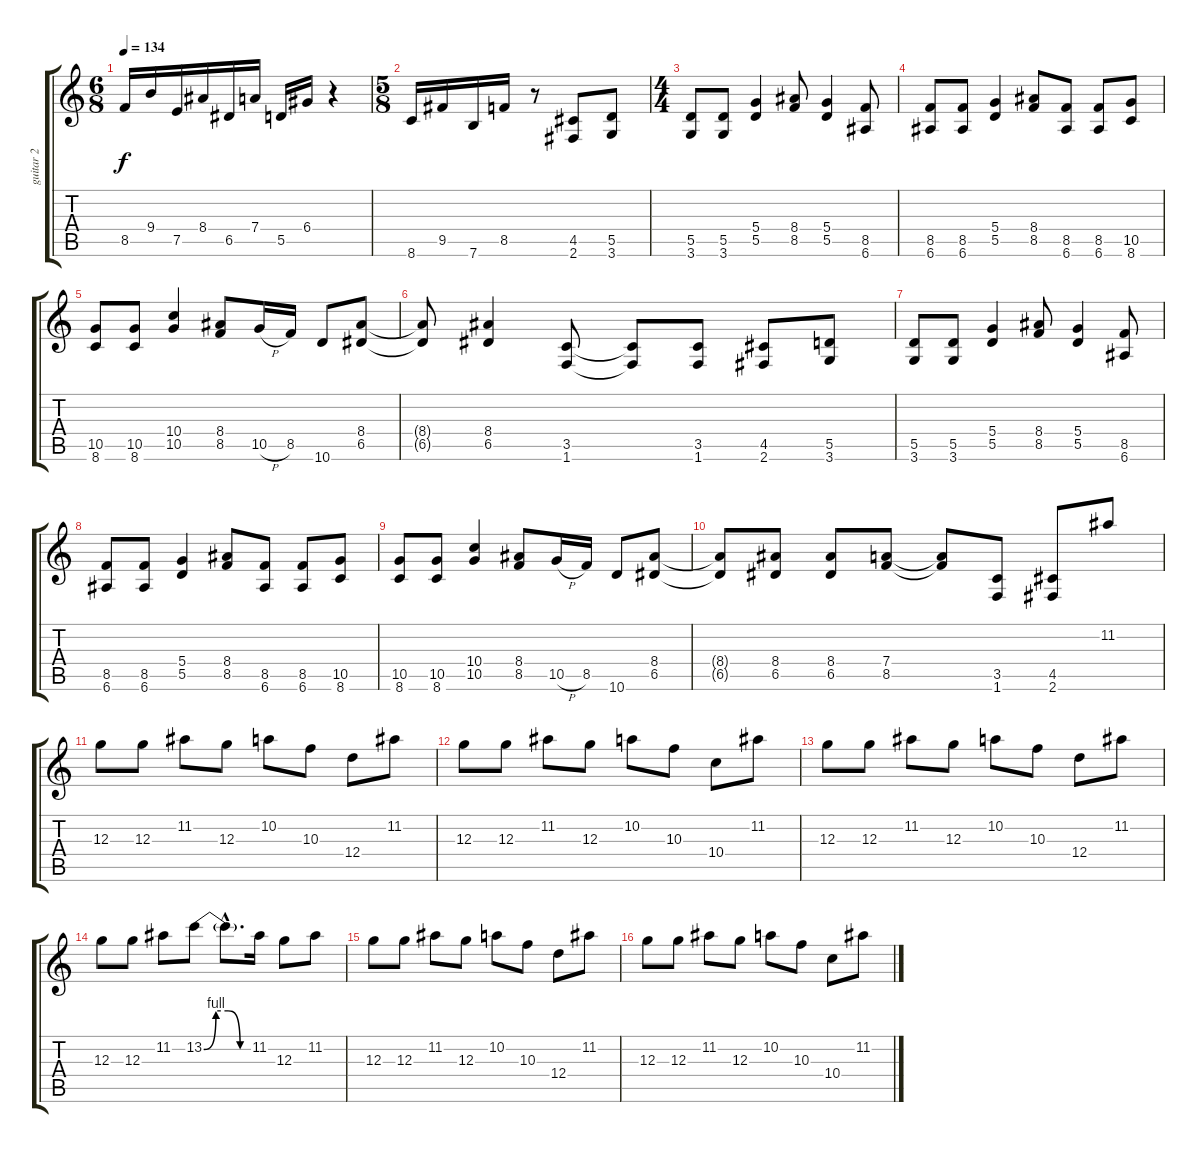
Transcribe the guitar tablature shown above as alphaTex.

\track ("guitar 2" "guitar 2") {instrument distortionguitar}
\staff {score tabs}
\tuning (E4 B3 G3 D3 A2 E2) {hide}
\ts (6 8)
\tempo 134
\clef g2
\ks c
8.5.16{dy f} 9.4.16 7.5.16 8.4.16 6.5.16 7.4.16 5.5.16 6.4.16 r.4 |
\ts (5 8)
8.6.16 9.5.16 7.6.16 8.5.16 r.8 (4.5 2.6).8 (5.5 3.6).8 |
\ts (4 4)
(5.5 3.6).8 (5.5 3.6).8 (5.4 5.5).4 (8.4 8.5).8 (5.4 5.5).4 (8.5 6.6).8 |
(8.5 6.6).8 (8.5 6.6).8 (5.4 5.5).4 (8.4 8.5).8 (8.5 6.6).8 (8.5 6.6).8 (10.5 8.6).8 |
(10.5 8.6).8 (10.5 8.6).8 (10.4 10.5).4 (8.4 8.5).8 10.5{h}.16 8.5.16 10.6.8 (8.4 6.5).8 |
(8.4{t} 6.5{t}).8 (8.4 6.5).4 (3.5 1.6).8 (3.5{t} 1.6{t}).8 (3.5 1.6).8 (4.5 2.6).8 (5.5 3.6).8 |
(5.5 3.6).8 (5.5 3.6).8 (5.4 5.5).4 (8.4 8.5).8 (5.4 5.5).4 (8.5 6.6).8 |
(8.5 6.6).8 (8.5 6.6).8 (5.4 5.5).4 (8.4 8.5).8 (8.5 6.6).8 (8.5 6.6).8 (10.5 8.6).8 |
(10.5 8.6).8 (10.5 8.6).8 (10.4 10.5).4 (8.4 8.5).8 10.5{h}.16 8.5.16 10.6.8 (8.4 6.5).8 |
(8.4{t} 6.5{t}).8 (8.4 6.5).8 (8.4 6.5).8 (7.4 8.5).8 (7.4{t} 8.5{t}).8 (3.5 1.6).8 (4.5 2.6).8 11.2.8 |
12.3.8 12.3.8 11.2.8 12.3.8 10.2.8 10.3.8 12.4.8 11.2.8 |
12.3.8 12.3.8 11.2.8 12.3.8 10.2.8 10.3.8 10.4.8 11.2.8 |
12.3.8 12.3.8 11.2.8 12.3.8 10.2.8 10.3.8 12.4.8 11.2.8 |
12.3.8 12.3.8 11.2.8 13.2{be (custom 0 0 15 4 30 4 45 0 60 0)}.8 13.2{hac t}.8{d} 11.2.16 12.3.8 11.2.8 |
12.3.8 12.3.8 11.2.8 12.3.8 10.2.8 10.3.8 12.4.8 11.2.8 |
12.3.8 12.3.8 11.2.8 12.3.8 10.2.8 10.3.8 10.4.8 11.2.8
